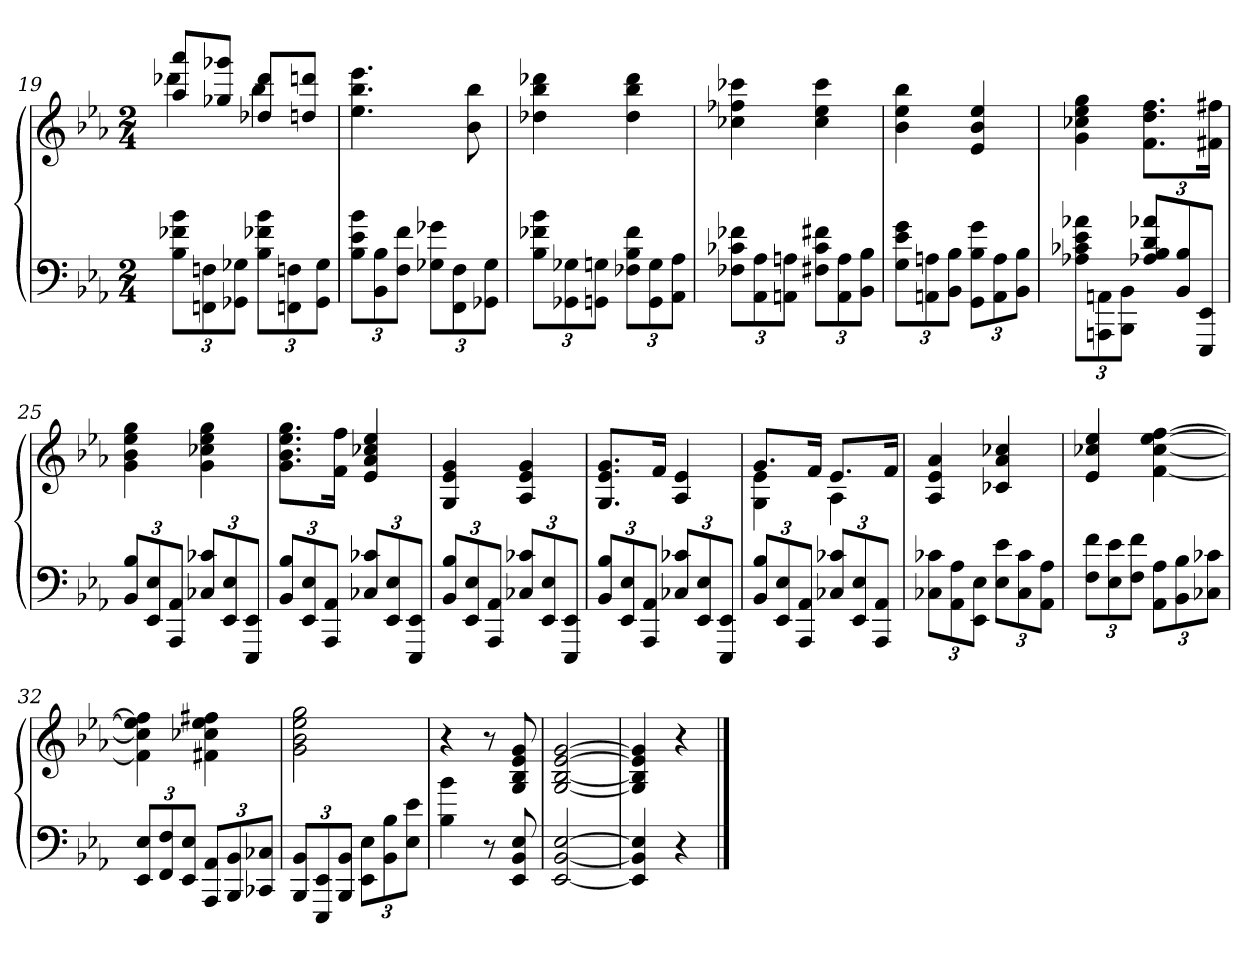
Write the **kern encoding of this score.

**kern	**kern
*part1	*part1
*staff2	*staff1
*clefF4	*clefG2
*k[b-e-a-]	*k[b-e-a-]
*E-:	*E-:
*M2/4	*M2/4
=19	=19
*	*^
12B-\ 12f-X\ 12b-\L	8aa- 8aaa-L	4ddd-X
12FFn\ 12Fn\	.	.
.	8gg-X 8ggg-XJ	.
12GG-X\ 12G-X\J	.	.
12B-\ 12f-X\ 12b-\L	8dd-X 8ddd-L	4bb-
12FFn\ 12Fn\	.	.
.	8ddn 8dddnJ	.
12GG-\ 12G-\J	.	.
*	*v	*v
=20	=20
12B-\ 12e-\ 12b-\L	4.ee- 4.bb- 4.eee-
12BB-\ 12B-\	.
12F\ 12f\J	.
12G-X\ 12g-X\L	.
12FF\ 12F\	.
.	8b- 8bb-
12GG-X\ 12G-\J	.
=21	=21
12B-\ 12f-X\ 12b-\L	4dd-X 4bb- 4ddd-X
12GG-X\ 12G-X\	.
12GGn\ 12Gn\J	.
12F-X\ 12B-\ 12f-\L	4dd- 4bb- 4ddd-
12GG\ 12G\	.
12AA-\ 12A-\J	.
=22	=22
12F-X\ 12c-X\ 12f-X\L	4cc-X 4ff-X 4ccc-X
12AA-\ 12A-\	.
12AAn\ 12An\J	.
12F#X\ 12c-\ 12f#X\L	4cc- 4ee- 4ccc-
12AA\ 12A\	.
12BB-\ 12B-\J	.
=23	=23
12G\ 12e-\ 12g\L	4b- 4ee- 4bb-
12AAn\ 12An\	.
12BB-\ 12B-\J	.
12GG\ 12B-\ 12g\L	4e- 4b- 4ee-
12AA\ 12A\	.
12BB-\ 12B-\J	.
=24	=24
12A-X\ 12c-X\ 12e-\ 12a-X\L	4g 4cc-X 4ee- 4gg
12AAAn\ 12AAn\	.
12BBB-\ 12BB-\J	.
12A-X/ 12B-/ 12d/ 12a-X/L	8.f 8.dd 8.ffL
12BB-/ 12B-/	.
12EEE-/ 12EE-/J	.
.	16f#X 16ff#XJk
=25	=25
12BB-/ 12B-/L	4g 4b- 4ee- 4gg
12EE-/ 12E-/	.
12AAA-/ 12AA-/J	.
12C-X/ 12c-X/L	4g 4cc-X 4ee- 4gg
12EE-/ 12E-/	.
12EEE-/ 12EE-/J	.
=26	=26
12BB-/ 12B-/L	8.g 8.b- 8.ee- 8.ggL
12EE-/ 12E-/	.
12AAA-/ 12AA-/J	.
.	16f 16ffJk
12C-X/ 12c-X/L	4e- 4a- 4cc-X 4ee-
12EE-/ 12E-/	.
12EEE-/ 12EE-/J	.
=27	=27
12BB-/ 12B-/L	4G 4e- 4g
12EE-/ 12E-/	.
12AAA-/ 12AA-/J	.
12C-X/ 12c-X/L	4A- 4e- 4g
12EE-/ 12E-/	.
12EEE-/ 12EE-/J	.
=28	=28
12BB-/ 12B-/L	8.G 8.e- 8.gL
12EE-/ 12E-/	.
12AAA-/ 12AA-/J	.
.	16fJk
12C-X/ 12c-X/L	4A- 4e-
12EE-/ 12E-/	.
12EEE-/ 12EE-/J	.
=29	=29
*	*^
12BB-/ 12B-/L	8.gL	4G 4e-
12EE-/ 12E-/	.	.
12AAA-/ 12AA-/J	.	.
.	16fJk	.
12C-X/ 12c-X/L	8.e-L	4A-
12EE-/ 12E-/	.	.
12AAA-/ 12AA-/J	.	.
.	16fJk	.
*	*v	*v
=30	=30
12C-X\ 12c-X\L	4A- 4e- 4a-
12AA-\ 12A-\	.
12EE-\ 12E-\J	.
12E-\ 12e-\L	4c-X 4a- 4cc-X
12C-\ 12c-\	.
12AA-\ 12A-\J	.
=31	=31
12F\ 12f\L	4e- 4cc-X 4ee-
12E-\ 12e-\	.
12F\ 12f\J	.
12AA-\ 12A-\L	[4f [4cc- [4ee- [4ff
12BB-\ 12B-\	.
12C-X\ 12c-X\J	.
=32	=32
12EE-/ 12E-/L	4f] 4cc-] 4ee-] 4ff]
12FF/ 12F/	.
12EE-/ 12E-/J	.
12AAA-/ 12AA-/L	4f#X 4cc-X 4ee- 4ff#X
12BBB-/ 12BB-/	.
12CC-X/ 12C-X/J	.
=33	=33
12BBB-/ 12BB-/L	2g 2b- 2ee- 2gg
12EEE-/ 12EE-/	.
12BBB-/ 12BB-/J	.
12EE-\ 12E-\L	.
12BB-\ 12B-\	.
12E-\ 12e-\J	.
=34	=34
4B- 4b-	4r
8r	8r
8EE- 8BB- 8E-	8G 8B- 8e- 8g
=35	=35
[2EE- [2BB- [2E-	[2G [2B- [2e- [2g
=36	=36
4EE-] 4BB-] 4E-]	4G] 4B-] 4e-] 4g]
4r	4r
==	==
*-	*-
